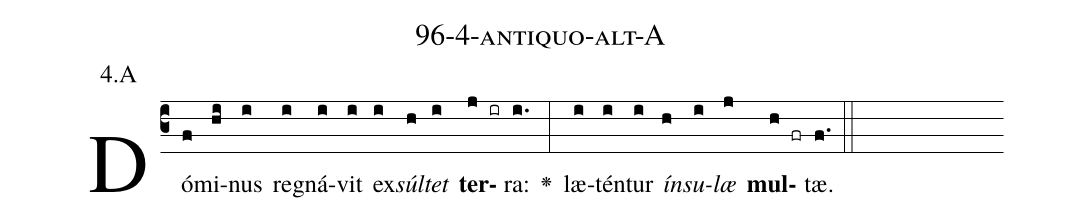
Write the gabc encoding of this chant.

name: 96-4-antiquo-alt-A;
annotation: 4.A;
%%
(c3)Dó(f)mi(hi)nus(i) re(i)gná(i)vit(i) ex(i)<i>súl</i>(h)<i>tet</i>(i) <b>ter</b>(j ir)ra:(i.) <v>\greheightstar</v>(:) læ(i)tén(i)tur(i) <i>ín</i>(h)<i>su</i>(i)<i>læ</i>(j) <b>mul</b>(h fr)tæ.(f.) (::)


%E(i) u(h) o(i) u(j) a(h) e.(f.) (::)
